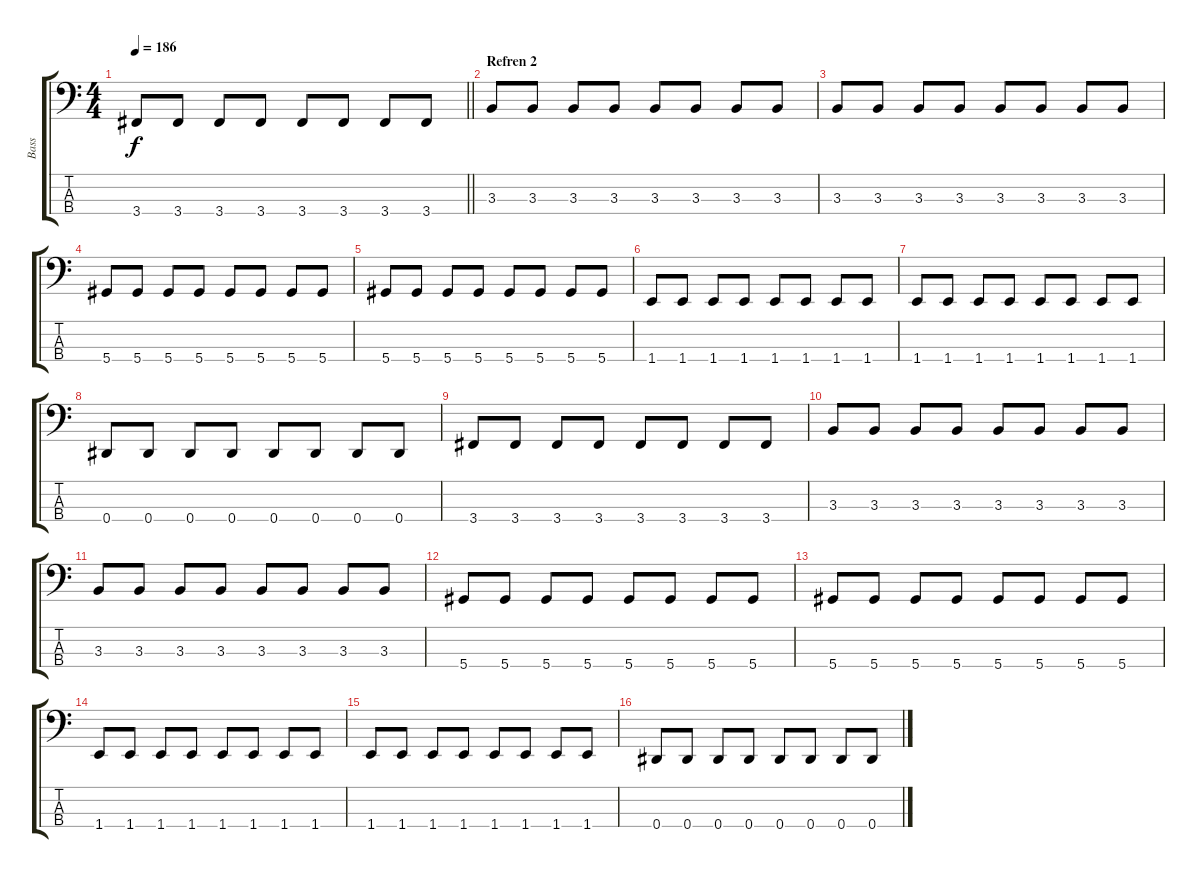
\track ("Bass" "Bass") {instrument electricbassfinger}
\staff {score tabs}
\tuning (Gb2 Db2 Ab1 Eb1) {hide}
\ts (4 4)
\tempo 186
\clef f4
\barLineRight lightlight
\ks c
3.4.8{dy f} 3.4.8 3.4.8 3.4.8 3.4.8 3.4.8 3.4.8 3.4.8 |
\section ("" "Refren 2")
3.3.8 3.3.8 3.3.8 3.3.8 3.3.8 3.3.8 3.3.8 3.3.8 |
3.3.8 3.3.8 3.3.8 3.3.8 3.3.8 3.3.8 3.3.8 3.3.8 |
5.4.8 5.4.8 5.4.8 5.4.8 5.4.8 5.4.8 5.4.8 5.4.8 |
5.4.8 5.4.8 5.4.8 5.4.8 5.4.8 5.4.8 5.4.8 5.4.8 |
1.4.8 1.4.8 1.4.8 1.4.8 1.4.8 1.4.8 1.4.8 1.4.8 |
1.4.8 1.4.8 1.4.8 1.4.8 1.4.8 1.4.8 1.4.8 1.4.8 |
0.4.8 0.4.8 0.4.8 0.4.8 0.4.8 0.4.8 0.4.8 0.4.8 |
3.4.8 3.4.8 3.4.8 3.4.8 3.4.8 3.4.8 3.4.8 3.4.8 |
3.3.8 3.3.8 3.3.8 3.3.8 3.3.8 3.3.8 3.3.8 3.3.8 |
3.3.8 3.3.8 3.3.8 3.3.8 3.3.8 3.3.8 3.3.8 3.3.8 |
5.4.8 5.4.8 5.4.8 5.4.8 5.4.8 5.4.8 5.4.8 5.4.8 |
5.4.8 5.4.8 5.4.8 5.4.8 5.4.8 5.4.8 5.4.8 5.4.8 |
1.4.8 1.4.8 1.4.8 1.4.8 1.4.8 1.4.8 1.4.8 1.4.8 |
1.4.8 1.4.8 1.4.8 1.4.8 1.4.8 1.4.8 1.4.8 1.4.8 |
0.4.8 0.4.8 0.4.8 0.4.8 0.4.8 0.4.8 0.4.8 0.4.8
